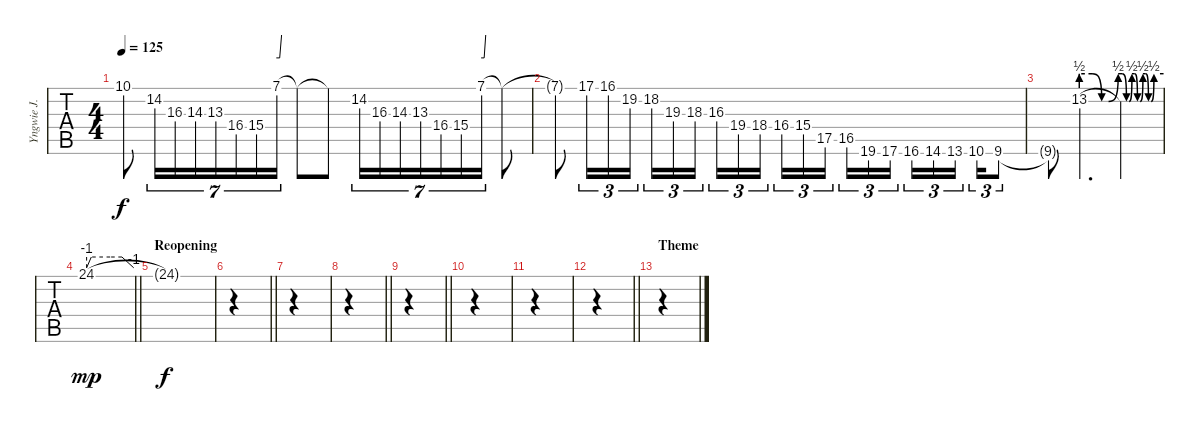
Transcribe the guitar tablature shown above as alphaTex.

\track ("Yngwie J. Malmsteen" "Yngwie J. ") {instrument overdrivenguitar}
\staff {tabs}
\tuning (Eb4 Bb3 Gb3 Db3 Ab2 Eb2) {hide}
\ts (4 4)
\tempo 125
\clef g2
\ks c
10.1{t}.8{dy f} 14.2.16{tu (7 4)} 16.3.16{tu (7 4)} 14.3.16{tu (7 4)} 13.3.16{tu (7 4)} 16.4.16{tu (7 4)} 15.4.16{tu (7 4)} 7.1.16{tu (7 4) tbe (custom default 0 0 10 0 16 24 60 24)} 7.1{t}.8 7.1{t}.8 14.2.16{tu (7 4)} 16.3.16{tu (7 4)} 14.3.16{tu (7 4)} 13.3.16{tu (7 4)} 16.4.16{tu (7 4)} 15.4.16{tu (7 4)} 7.1.16{tu (7 4) tbe (custom default 0 0 9 0 14 24 60 24)} 7.1{t}.8 |
7.1{t}.8 17.1.16{tu (3 2)} 16.1.16{tu (3 2)} 19.2.16{tu (3 2)} 18.2.16{tu (3 2)} 19.3.16{tu (3 2)} 18.3.16{tu (3 2) beam splitsecondary} 16.3.16{tu (3 2)} 19.4.16{tu (3 2)} 18.4.16{tu (3 2)} 16.4.16{tu (3 2)} 15.4.16{tu (3 2)} 17.5.16{tu (3 2) beam splitsecondary} 16.5.16{tu (3 2)} 19.6.16{tu (3 2)} 17.6.16{tu (3 2)} 16.6.16{tu (3 2)} 14.6.16{tu (3 2)} 13.6.16{tu (3 2) beam splitsecondary} 10.6.16{tu (3 2)} 9.6.8{tu (3 2)} |
9.6{t}.8 13.2{be (custom 0 2 8 2 15 0 20 0 27 2 30 2 33 0 35 0 37 2 39 2 41 0 43 0 45 2 47 2 49 0 51 0 53 2 60 2)}.4{d} 13.2{t}.2 |
\barLineRight lightlight
24.1.1{tbe (custom default 0 -4 6 0 30 0 45 0 60 -4) dy mp} |
\section ("" "Reopening")
24.1{t}.1{dy f} |
\barLineRight lightlight
|
|
\barLineRight lightlight
|
\barLineRight lightlight
|
|
|
\barLineRight lightlight
|
\section ("" "Theme")
